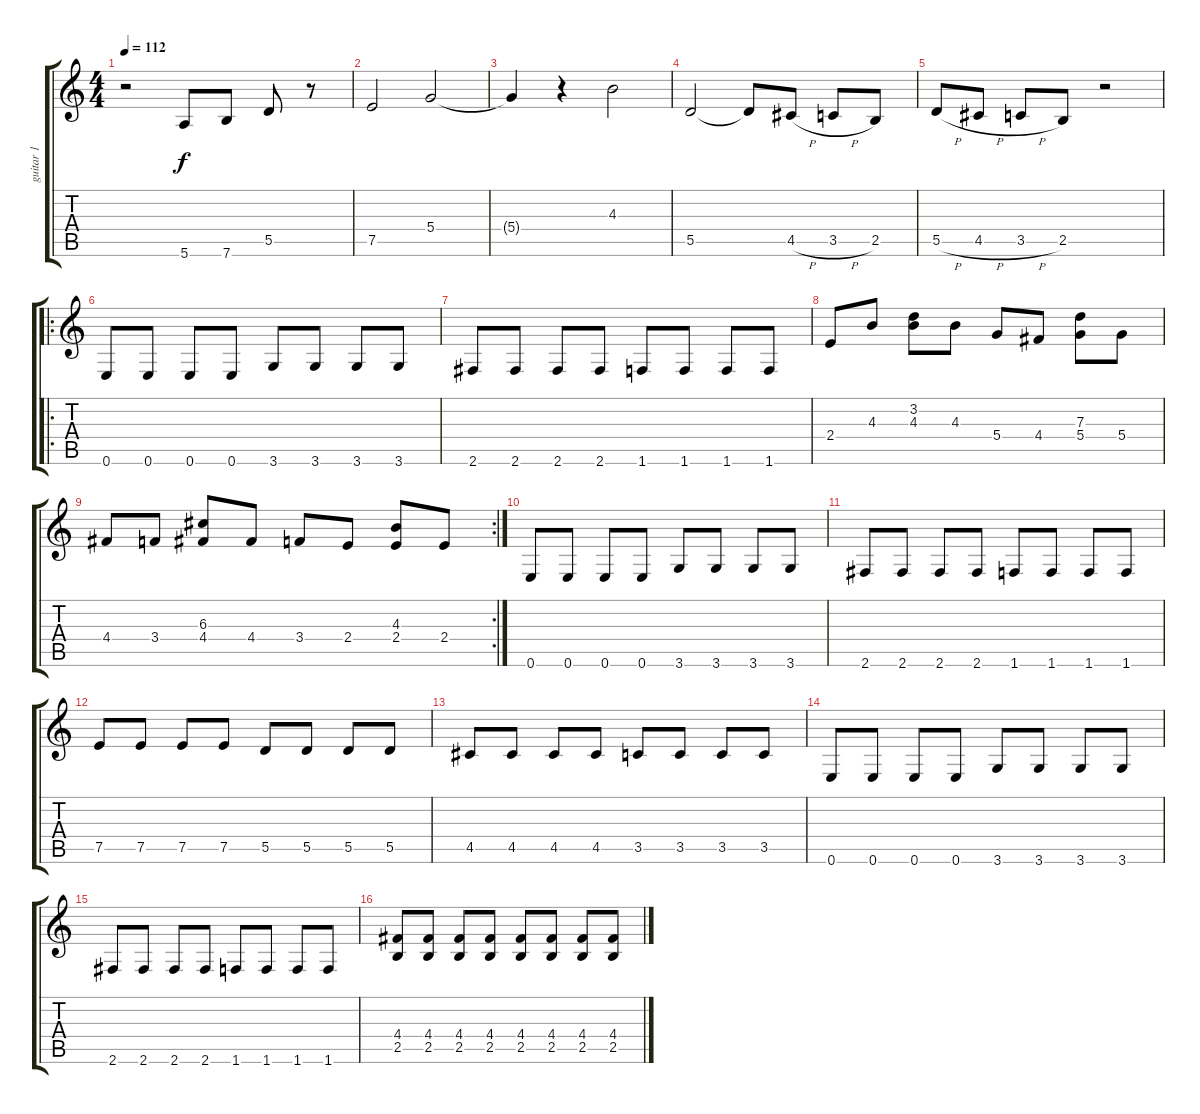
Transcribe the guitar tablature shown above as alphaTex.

\track ("guitar 1" "guitar 1") {instrument overdrivenguitar}
\staff {score tabs}
\tuning (E4 B3 G3 D3 A2 E2) {hide}
\ts (4 4)
\tempo 112
\clef g2
\ks c
r.2{dy f} 5.6.8 7.6.8 5.5.8 r.8 |
7.5.2 5.4.2 |
5.4{t}.4 r.4 4.3.2 |
5.5.2 5.5{t}.8 4.5{h}.8 3.5{h}.8 2.5.8 |
5.5{h}.8 4.5{h}.8 3.5{h}.8 2.5.8 r.2 |
\ro
0.6.8{instrument electricguitarmuted} 0.6.8 0.6.8 0.6.8 3.6.8 3.6.8 3.6.8 3.6.8 |
2.6.8 2.6.8 2.6.8 2.6.8 1.6.8 1.6.8 1.6.8 1.6.8 |
2.4.8{instrument overdrivenguitar} 4.3.8 (3.2 4.3).8 4.3.8 5.4.8 4.4.8 (7.3 5.4).8 5.4.8 |
\rc 2
4.4.8 3.4.8 (6.3 4.4).8 4.4.8 3.4.8 2.4.8 (4.3 2.4).8 2.4.8 |
0.6.8{instrument electricguitarmuted} 0.6.8 0.6.8 0.6.8 3.6.8 3.6.8 3.6.8 3.6.8 |
2.6.8 2.6.8 2.6.8 2.6.8 1.6.8 1.6.8 1.6.8 1.6.8 |
7.5.8 7.5.8 7.5.8 7.5.8 5.5.8 5.5.8 5.5.8 5.5.8 |
4.5.8 4.5.8 4.5.8 4.5.8 3.5.8 3.5.8 3.5.8 3.5.8 |
0.6.8 0.6.8 0.6.8 0.6.8 3.6.8 3.6.8 3.6.8 3.6.8 |
2.6.8 2.6.8 2.6.8 2.6.8 1.6.8 1.6.8 1.6.8 1.6.8 |
(4.4 2.5).8{instrument overdrivenguitar} (4.4 2.5).8 (4.4 2.5).8 (4.4 2.5).8 (4.4 2.5).8 (4.4 2.5).8 (4.4 2.5).8 (4.4 2.5).8
